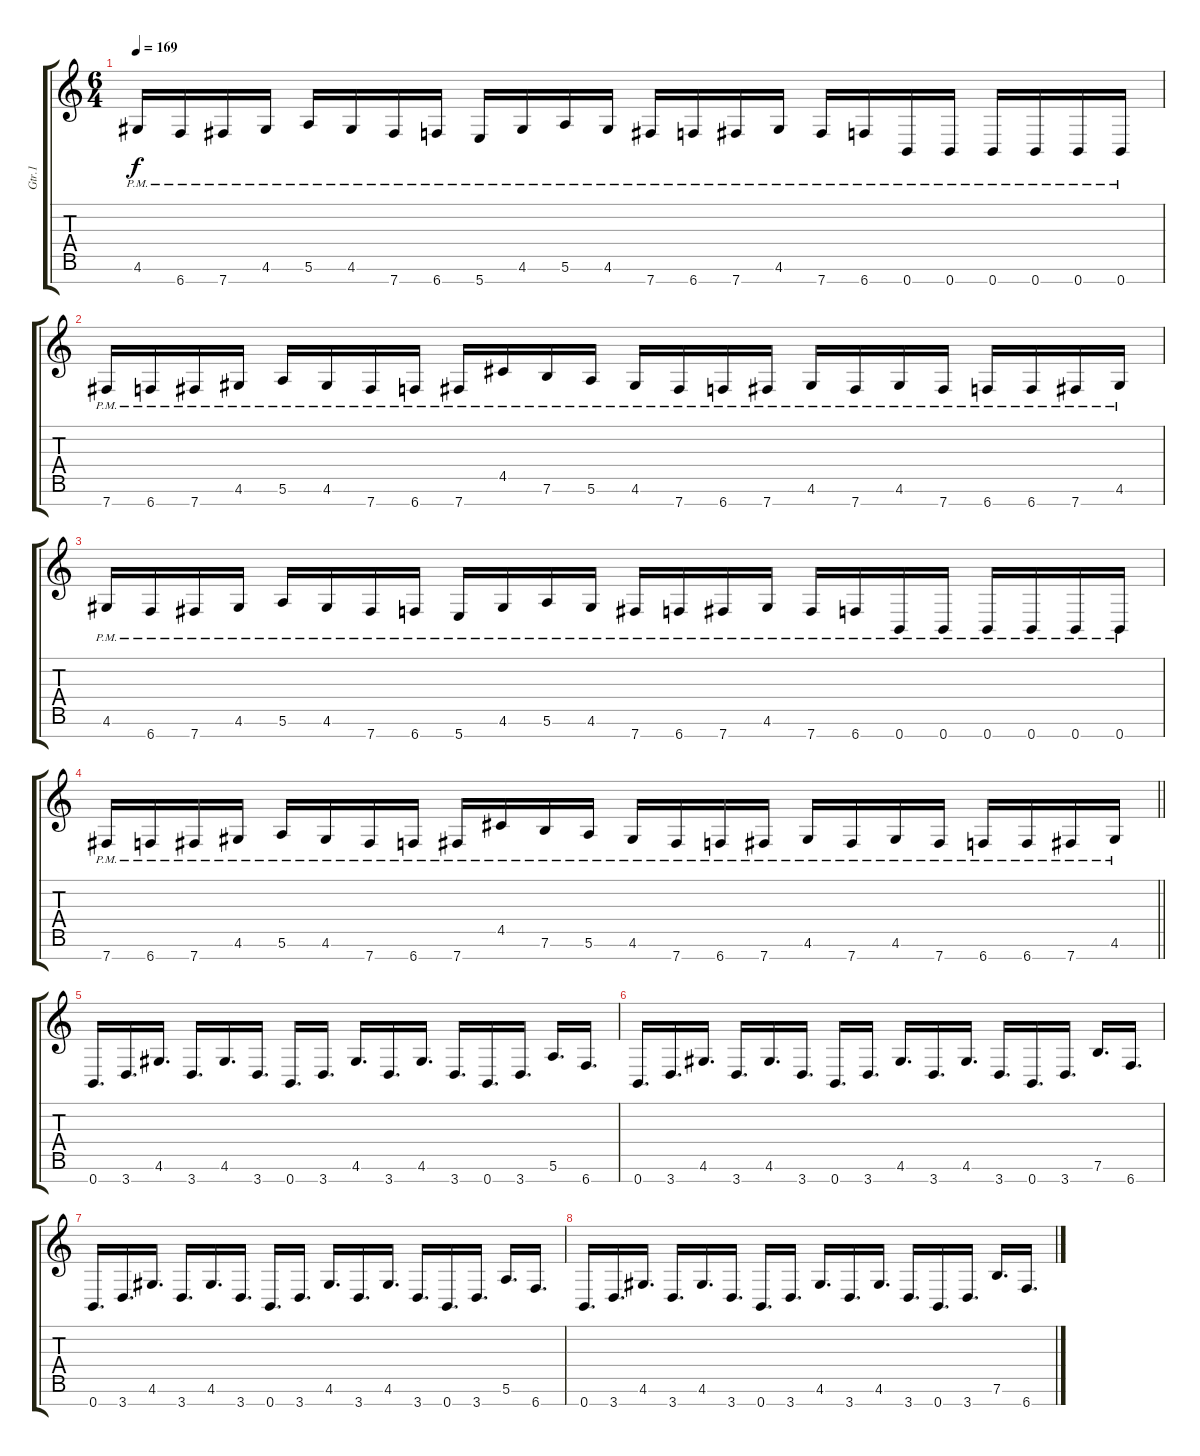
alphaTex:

\track ("Gtr.1" "Gtr.1") {instrument distortionguitar}
\staff {score tabs}
\tuning (E4 B3 G3 D3 A2 E2 B1) {hide}
\ts (6 4)
\tempo 169
\clef g2
\ks c
4.6{pm}.16{dy f} 6.7{pm}.16 7.7{pm}.16 4.6{pm}.16 5.6{pm}.16 4.6{pm}.16 7.7{pm}.16 6.7{pm}.16 5.7{pm}.16 4.6{pm}.16 5.6{pm}.16 4.6{pm}.16 7.7{pm}.16 6.7{pm}.16 7.7{pm}.16 4.6{pm}.16 7.7{pm}.16 6.7{pm}.16 0.7{pm}.16 0.7{pm}.16 0.7{pm}.16 0.7{pm}.16 0.7{pm}.16 0.7{pm}.16 |
7.7{pm}.16 6.7{pm}.16 7.7{pm}.16 4.6{pm}.16 5.6{pm}.16 4.6{pm}.16 7.7{pm}.16 6.7{pm}.16 7.7{pm}.16 4.5{pm}.16 7.6{pm}.16 5.6{pm}.16 4.6{pm}.16 7.7{pm}.16 6.7{pm}.16 7.7{pm}.16 4.6{pm}.16 7.7{pm}.16 4.6{pm}.16 7.7{pm}.16 6.7{pm}.16 6.7{pm}.16 7.7{pm}.16 4.6{pm}.16 |
4.6{pm}.16 6.7{pm}.16 7.7{pm}.16 4.6{pm}.16 5.6{pm}.16 4.6{pm}.16 7.7{pm}.16 6.7{pm}.16 5.7{pm}.16 4.6{pm}.16 5.6{pm}.16 4.6{pm}.16 7.7{pm}.16 6.7{pm}.16 7.7{pm}.16 4.6{pm}.16 7.7{pm}.16 6.7{pm}.16 0.7{pm}.16 0.7{pm}.16 0.7{pm}.16 0.7{pm}.16 0.7{pm}.16 0.7{pm}.16 |
\barLineRight lightlight
7.7{pm}.16 6.7{pm}.16 7.7{pm}.16 4.6{pm}.16 5.6{pm}.16 4.6{pm}.16 7.7{pm}.16 6.7{pm}.16 7.7{pm}.16 4.5{pm}.16 7.6{pm}.16 5.6{pm}.16 4.6{pm}.16 7.7{pm}.16 6.7{pm}.16 7.7{pm}.16 4.6{pm}.16 7.7{pm}.16 4.6{pm}.16 7.7{pm}.16 6.7{pm}.16 6.7{pm}.16 7.7{pm}.16 4.6{pm}.16 |
0.7.16{d} 3.7.16{d} 4.6.16{d} 3.7.16{d} 4.6.16{d} 3.7.16{d} 0.7.16{d} 3.7.16{d} 4.6.16{d} 3.7.16{d} 4.6.16{d} 3.7.16{d} 0.7.16{d} 3.7.16{d} 5.6.16{d} 6.7.16{d} |
0.7.16{d} 3.7.16{d} 4.6.16{d} 3.7.16{d} 4.6.16{d} 3.7.16{d} 0.7.16{d} 3.7.16{d} 4.6.16{d} 3.7.16{d} 4.6.16{d} 3.7.16{d} 0.7.16{d} 3.7.16{d} 7.6.16{d} 6.7.16{d} |
0.7.16{d} 3.7.16{d} 4.6.16{d} 3.7.16{d} 4.6.16{d} 3.7.16{d} 0.7.16{d} 3.7.16{d} 4.6.16{d} 3.7.16{d} 4.6.16{d} 3.7.16{d} 0.7.16{d} 3.7.16{d} 5.6.16{d} 6.7.16{d} |
0.7.16{d} 3.7.16{d} 4.6.16{d} 3.7.16{d} 4.6.16{d} 3.7.16{d} 0.7.16{d} 3.7.16{d} 4.6.16{d} 3.7.16{d} 4.6.16{d} 3.7.16{d} 0.7.16{d} 3.7.16{d} 7.6.16{d} 6.7.16{d}
